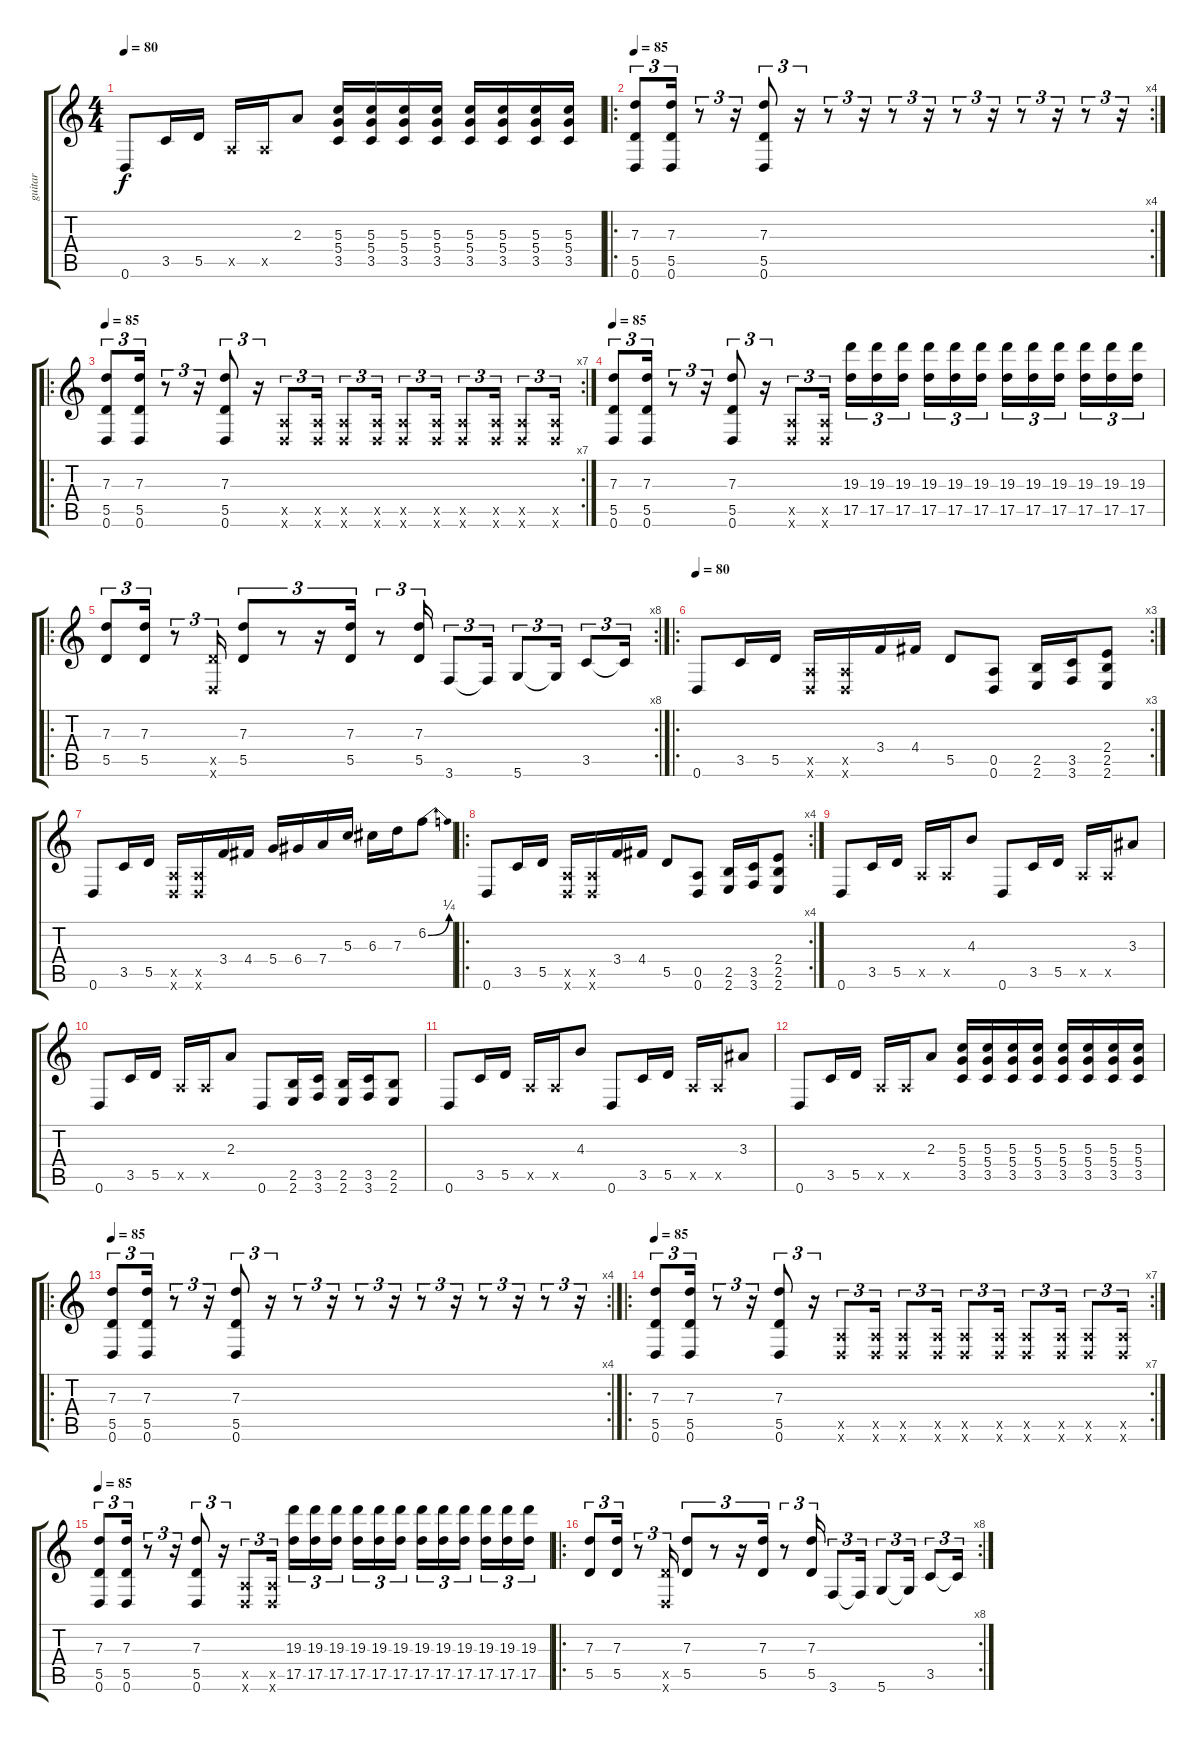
\track ("guitar" "guitar") {instrument distortionguitar}
\staff {score tabs}
\tuning (E4 B3 G3 D3 A2 D2) {hide}
\ts (4 4)
\tempo 80
\clef g2
\ks c
0.6.8{dy f} 3.5.16 5.5.16 0.5{x}.16 0.5{x}.16 2.3.8 (5.3 5.4 3.5).16 (5.3 5.4 3.5).16 (5.3 5.4 3.5).16 (5.3 5.4 3.5).16 (5.3 5.4 3.5).16 (5.3 5.4 3.5).16 (5.3 5.4 3.5).16 (5.3 5.4 3.5).16 |
\ro
\rc 4
\tempo 85
(7.3 5.5 0.6).8{tu (3 2)} (7.3 5.5 0.6).16{tu (3 2)} r.8{tu (3 2)} r.16{tu (3 2)} (7.3 5.5 0.6).8{tu (3 2)} r.16{tu (3 2)} r.8{tu (3 2)} r.16{tu (3 2)} r.8{tu (3 2)} r.16{tu (3 2)} r.8{tu (3 2)} r.16{tu (3 2)} r.8{tu (3 2)} r.16{tu (3 2)} r.8{tu (3 2)} r.16{tu (3 2)} |
\ro
\rc 7
\tempo 85
(7.3 5.5 0.6).8{tu (3 2)} (7.3 5.5 0.6).16{tu (3 2)} r.8{tu (3 2)} r.16{tu (3 2)} (7.3 5.5 0.6).8{tu (3 2)} r.16{tu (3 2)} (0.5{x} 0.6{x}).8{tu (3 2)} (0.5{x} 0.6{x}).16{tu (3 2)} (0.5{x} 0.6{x}).8{tu (3 2)} (0.5{x} 0.6{x}).16{tu (3 2)} (0.5{x} 0.6{x}).8{tu (3 2)} (0.5{x} 0.6{x}).16{tu (3 2)} (0.5{x} 0.6{x}).8{tu (3 2)} (0.5{x} 0.6{x}).16{tu (3 2)} (0.5{x} 0.6{x}).8{tu (3 2)} (0.5{x} 0.6{x}).16{tu (3 2)} |
\tempo 85
(7.3 5.5 0.6).8{tu (3 2)} (7.3 5.5 0.6).16{tu (3 2)} r.8{tu (3 2)} r.16{tu (3 2)} (7.3 5.5 0.6).8{tu (3 2)} r.16{tu (3 2)} (0.5{x} 0.6{x}).8{tu (3 2)} (0.5{x} 0.6{x}).16{tu (3 2)} (19.3 17.5).16{tu (3 2)} (19.3 17.5).16{tu (3 2)} (19.3 17.5).16{tu (3 2)} (19.3 17.5).16{tu (3 2)} (19.3 17.5).16{tu (3 2)} (19.3 17.5).16{tu (3 2)} (19.3 17.5).16{tu (3 2)} (19.3 17.5).16{tu (3 2)} (19.3 17.5).16{tu (3 2)} (19.3 17.5).16{tu (3 2)} (19.3 17.5).16{tu (3 2)} (19.3 17.5).16{tu (3 2)} |
\ro
\rc 8
(7.3 5.5).8{tu (3 2)} (7.3 5.5).16{tu (3 2)} r.8{tu (3 2)} (5.5{x} 0.6{x}).16{tu (3 2)} (7.3 5.5).8{tu (3 2)} r.8{tu (3 2)} r.16{tu (3 2)} (7.3 5.5).16{tu (3 2)} r.8{tu (3 2)} (7.3 5.5).16{tu (3 2)} 3.6.8{tu (3 2)} 3.6{t}.16{tu (3 2)} 5.6.8{tu (3 2)} 5.6{t}.16{tu (3 2)} 3.5.8{tu (3 2)} 3.5{t}.16{tu (3 2)} |
\ro
\rc 3
\tempo 80
0.6.8 3.5.16 5.5.16 (0.5{x} 0.6{x}).16 (0.5{x} 0.6{x}).16 3.4.16 4.4.16 5.5.8 (0.5 0.6).8 (2.5 2.6).16 (3.5 3.6).16 (2.4 2.5 2.6).8 |
0.6.8 3.5.16 5.5.16 (0.5{x} 0.6{x}).16 (0.5{x} 0.6{x}).16 3.4.16 4.4.16 5.4.16 6.4.16 7.4.16 5.3.16 6.3.16 7.3.16 6.2{be (bend 0 0 60 1)}.8 |
\ro
\rc 4
0.6.8 3.5.16 5.5.16 (0.5{x} 0.6{x}).16 (0.5{x} 0.6{x}).16 3.4.16 4.4.16 5.5.8 (0.5 0.6).8 (2.5 2.6).16 (3.5 3.6).16 (2.4 2.5 2.6).8 |
0.6.8 3.5.16 5.5.16 0.5{x}.16 0.5{x}.16 4.3.8 0.6.8 3.5.16 5.5.16 0.5{x}.16 0.5{x}.16 3.3.8 |
0.6.8 3.5.16 5.5.16 0.5{x}.16 0.5{x}.16 2.3.8 0.6.8 (2.5 2.6).16 (3.5 3.6).16 (2.5 2.6).16 (3.5 3.6).16 (2.5 2.6).8 |
0.6.8 3.5.16 5.5.16 0.5{x}.16 0.5{x}.16 4.3.8 0.6.8 3.5.16 5.5.16 0.5{x}.16 0.5{x}.16 3.3.8 |
0.6.8 3.5.16 5.5.16 0.5{x}.16 0.5{x}.16 2.3.8 (5.3 5.4 3.5).16 (5.3 5.4 3.5).16 (5.3 5.4 3.5).16 (5.3 5.4 3.5).16 (5.3 5.4 3.5).16 (5.3 5.4 3.5).16 (5.3 5.4 3.5).16 (5.3 5.4 3.5).16 |
\ro
\rc 4
\tempo 85
(7.3 5.5 0.6).8{tu (3 2)} (7.3 5.5 0.6).16{tu (3 2)} r.8{tu (3 2)} r.16{tu (3 2)} (7.3 5.5 0.6).8{tu (3 2)} r.16{tu (3 2)} r.8{tu (3 2)} r.16{tu (3 2)} r.8{tu (3 2)} r.16{tu (3 2)} r.8{tu (3 2)} r.16{tu (3 2)} r.8{tu (3 2)} r.16{tu (3 2)} r.8{tu (3 2)} r.16{tu (3 2)} |
\ro
\rc 7
\tempo 85
(7.3 5.5 0.6).8{tu (3 2)} (7.3 5.5 0.6).16{tu (3 2)} r.8{tu (3 2)} r.16{tu (3 2)} (7.3 5.5 0.6).8{tu (3 2)} r.16{tu (3 2)} (0.5{x} 0.6{x}).8{tu (3 2)} (0.5{x} 0.6{x}).16{tu (3 2)} (0.5{x} 0.6{x}).8{tu (3 2)} (0.5{x} 0.6{x}).16{tu (3 2)} (0.5{x} 0.6{x}).8{tu (3 2)} (0.5{x} 0.6{x}).16{tu (3 2)} (0.5{x} 0.6{x}).8{tu (3 2)} (0.5{x} 0.6{x}).16{tu (3 2)} (0.5{x} 0.6{x}).8{tu (3 2)} (0.5{x} 0.6{x}).16{tu (3 2)} |
\tempo 85
(7.3 5.5 0.6).8{tu (3 2)} (7.3 5.5 0.6).16{tu (3 2)} r.8{tu (3 2)} r.16{tu (3 2)} (7.3 5.5 0.6).8{tu (3 2)} r.16{tu (3 2)} (0.5{x} 0.6{x}).8{tu (3 2)} (0.5{x} 0.6{x}).16{tu (3 2)} (19.3 17.5).16{tu (3 2)} (19.3 17.5).16{tu (3 2)} (19.3 17.5).16{tu (3 2)} (19.3 17.5).16{tu (3 2)} (19.3 17.5).16{tu (3 2)} (19.3 17.5).16{tu (3 2)} (19.3 17.5).16{tu (3 2)} (19.3 17.5).16{tu (3 2)} (19.3 17.5).16{tu (3 2)} (19.3 17.5).16{tu (3 2)} (19.3 17.5).16{tu (3 2)} (19.3 17.5).16{tu (3 2)} |
\ro
\rc 8
(7.3 5.5).8{tu (3 2)} (7.3 5.5).16{tu (3 2)} r.8{tu (3 2)} (5.5{x} 0.6{x}).16{tu (3 2)} (7.3 5.5).8{tu (3 2)} r.8{tu (3 2)} r.16{tu (3 2)} (7.3 5.5).16{tu (3 2)} r.8{tu (3 2)} (7.3 5.5).16{tu (3 2)} 3.6.8{tu (3 2)} 3.6{t}.16{tu (3 2)} 5.6.8{tu (3 2)} 5.6{t}.16{tu (3 2)} 3.5.8{tu (3 2)} 3.5{t}.16{tu (3 2)}
